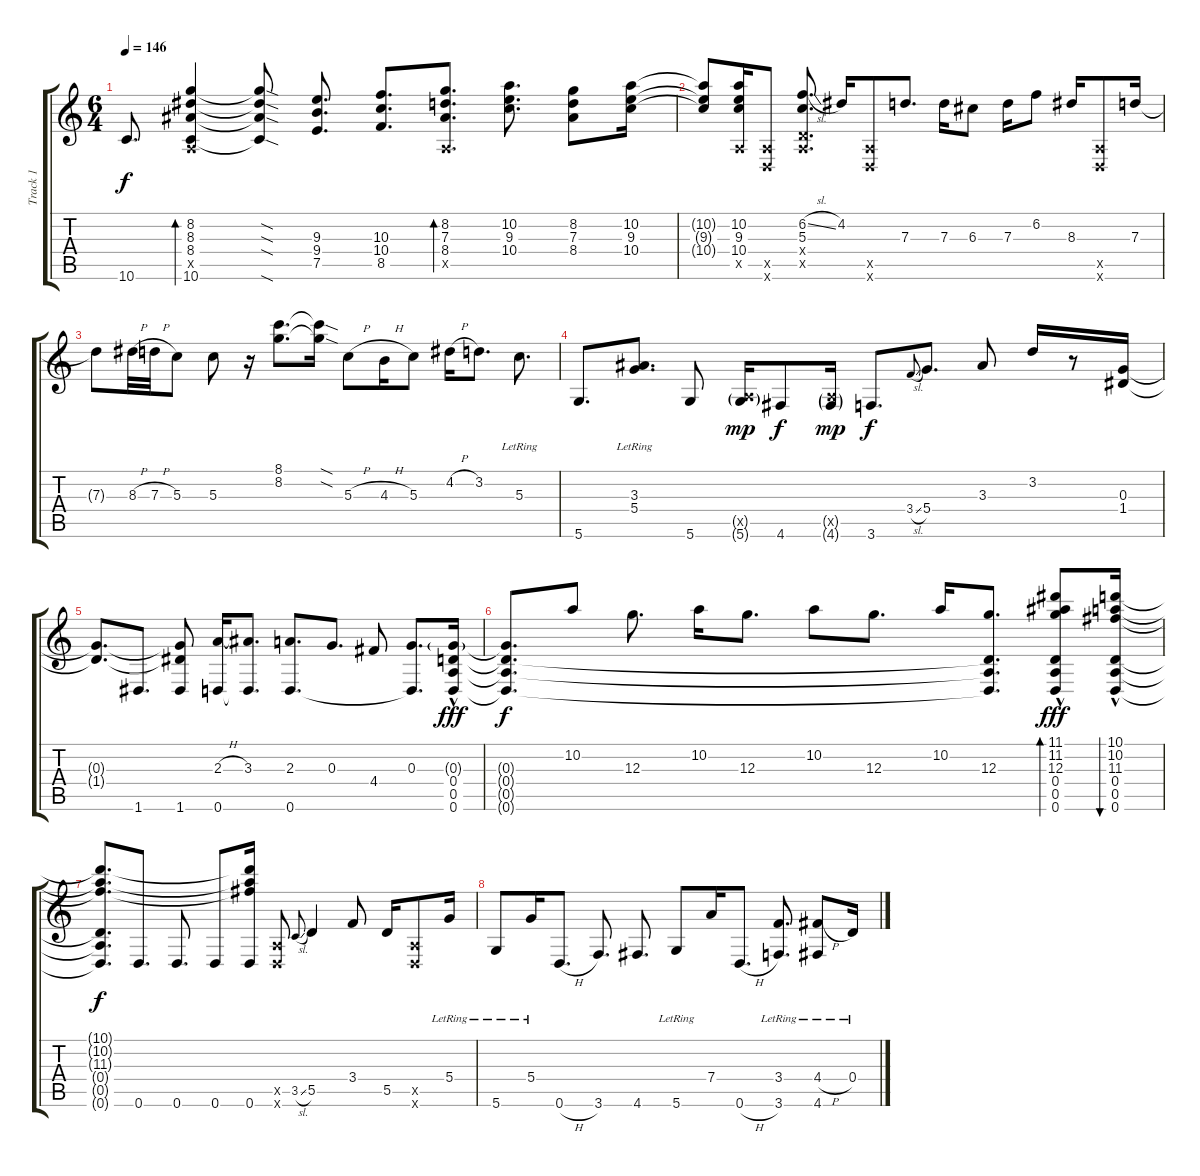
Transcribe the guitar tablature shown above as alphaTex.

\track ("Track 1" "Track 1") {instrument acousticguitarsteel}
\staff {score tabs}
\tuning (E4 B3 G3 D3 A2 D2) {hide}
\ts (6 4)
\tempo 146
\clef g2
\ks c
10.6.8{d dy f} (8.2 8.3 8.4 0.5{x} 10.6).4{bd 60} (8.2{sod t} 8.3{sod t} 8.4{sod t} 10.6{sod t}).8 (9.3 9.4 7.5).8{d} (10.3 10.4 8.5).8{d} (8.2 7.3 8.4 0.5{x}).8{d bd 60} (10.2 9.3 10.4).8{d} (8.2 7.3 8.4).8 (10.2 9.3 10.4).16 |
(10.2{t} 9.3{t} 10.4{t}).8 (10.2 9.3 10.4 0.5{x}).16 (0.5{x} 0.6{x}).8 (6.2{sl} 5.3 0.4{x} 0.5{x}).8{d} 4.2.16 (0.5{x} 0.6{x}).8 7.3.8{d} 7.3.16 6.3.8 7.3.16 6.2.8 8.3.16 (0.5{x} 0.6{x}).8 7.3.16 |
7.3{t}.8 8.3{h}.32 7.3{h}.32 5.3.8 5.3.8 r.16 (8.1 8.2).8{d} (8.1{sod t} 8.2{sod t}).16 5.3{h}.8 4.3{h}.16 5.3.8 4.2{h}.16 3.2.8{d} 5.3{lr}.8{d} |
5.6.8{d} (3.3{lr} 5.4{lr}).8{d} 5.6.8 (0.5{g x} 5.6{g}).16{dy mp} 4.6.8{dy f} (0.5{g x} 4.6{g}).16{dy mp} 3.6.8{d dy f} 3.4{sl}.8{gr onbeat} 5.4.8{d} 3.3.8 3.2.16 r.8 (0.3 1.4).16 |
(0.3{t} 1.4{t}).8{d} 1.6.8{d} (0.3{t} 1.4{t} 1.6).8 (2.3{h} 0.6).16 (3.3 0.6{t}).8{d} (2.3 0.6).8{d} 0.3.8{d} 4.4.8 (0.3 0.6{t}).8{d} (0.3{g} 0.4{hac} 0.5{hac} 0.6{hac}).16{dy fff} |
(0.3{t} 0.4{t} 0.5{t} 0.6{t}).8{d dy f} 10.2.8 12.3.8{d} 10.2.16 12.3.8{d} 10.2.8 12.3.8{d} 10.2.16 (12.3 0.4{t} 0.5{t} 0.6{t}).8{d} (11.1{hac} 11.2{hac} 12.3{hac} 0.4 0.5 0.6).8{bd 60 dy fff} (10.1{hac} 10.2{hac} 11.3{hac} 0.4 0.5 0.6).16{bu 60} |
(10.1{t} 10.2{t} 11.3{t} 0.4{t} 0.5{t} 0.6{t}).8{d dy f} 0.6.8{d} 0.6.8{d} 0.6.8 (10.1{t} 10.2{t} 11.3{t} 0.6).16 (0.5{x} 0.6{x}).8 3.5{sl}.8{gr onbeat} 5.5.4 3.4.8 5.5.16 (0.5{x} 0.6{x}).8 5.4{lr}.16 |
5.6{lr}.8 5.4{lr}.16 0.6{h}.8{d} 3.6.8{d} 4.6.8{d} 5.6{lr}.8 7.4.16 0.6{h}.8{d} (3.4{lr} 3.6).8{d} (4.4{h lr} 4.6{lr}).8 0.4{lr}.16
